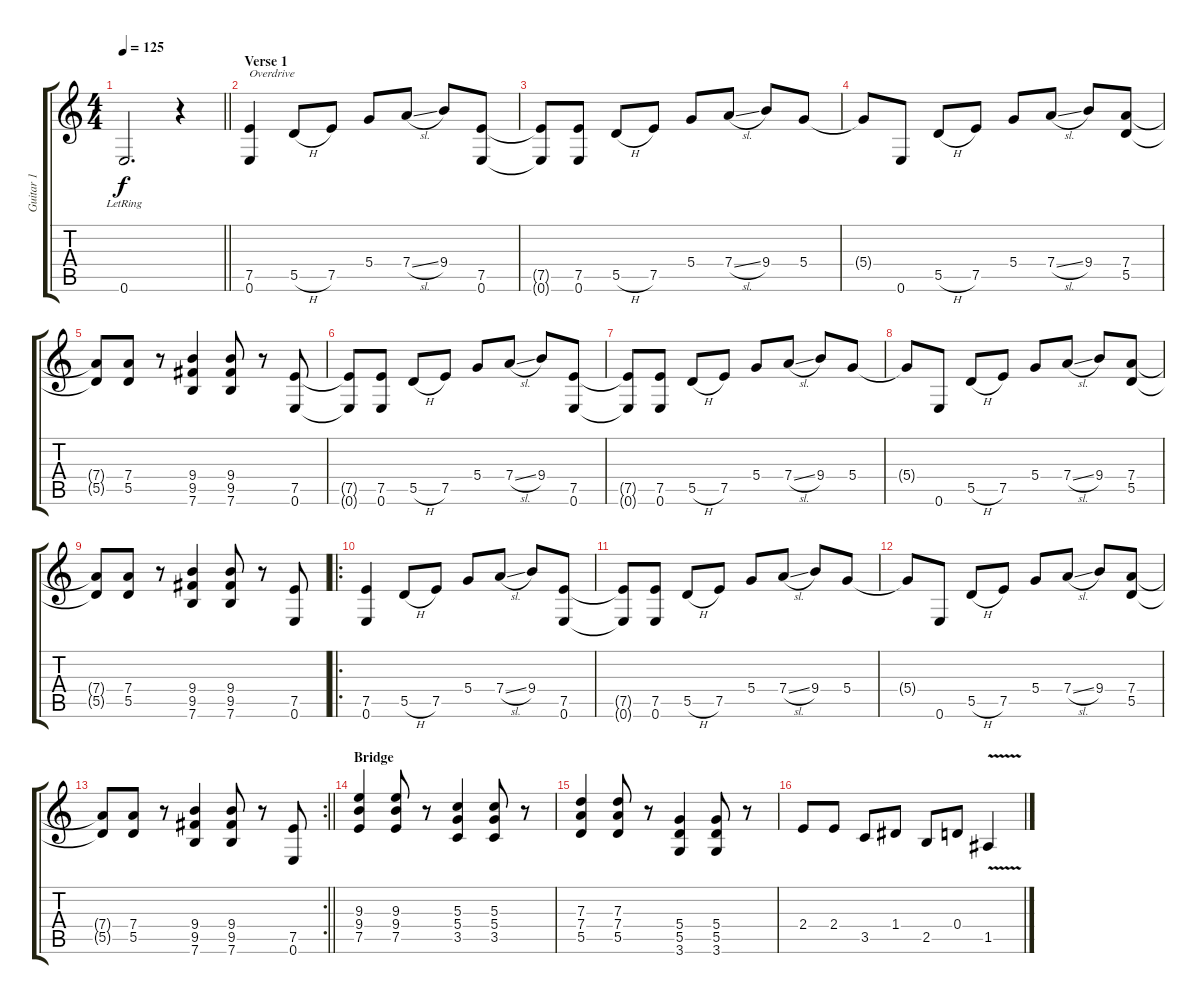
\track ("Guitar 1" "Guitar 1") {instrument acousticguitarnylon}
\staff {score tabs}
\tuning (E4 B3 G3 D3 A2 E2) {hide}
\ts (4 4)
\tempo 125
\clef g2
\barLineRight lightlight
\ks c
0.6{lr}.2{d dy f} r.4 |
\section ("" "Verse 1")
(7.5 0.6).4{txt "Overdrive" instrument distortionguitar} 5.5{h}.8 7.5.8 5.4.8 7.4{sl}.8 9.4.8 (7.5 0.6).8 |
(7.5{t} 0.6{t}).8 (7.5 0.6).8 5.5{h}.8 7.5.8 5.4.8 7.4{sl}.8 9.4.8 5.4.8 |
5.4{t}.8 0.6.8 5.5{h}.8 7.5.8 5.4.8 7.4{sl}.8 9.4.8 (7.4 5.5).8 |
(7.4{t} 5.5{t}).8 (7.4 5.5).8 r.8 (9.4 9.5 7.6).4 (9.4 9.5 7.6).8 r.8 (7.5 0.6).8 |
(7.5{t} 0.6{t}).8 (7.5 0.6).8 5.5{h}.8 7.5.8 5.4.8 7.4{sl}.8 9.4.8 (7.5 0.6).8 |
(7.5{t} 0.6{t}).8 (7.5 0.6).8 5.5{h}.8 7.5.8 5.4.8 7.4{sl}.8 9.4.8 5.4.8 |
5.4{t}.8 0.6.8 5.5{h}.8 7.5.8 5.4.8 7.4{sl}.8 9.4.8 (7.4 5.5).8 |
(7.4{t} 5.5{t}).8 (7.4 5.5).8 r.8 (9.4 9.5 7.6).4 (9.4 9.5 7.6).8 r.8 (7.5 0.6).8 |
\ro
(7.5 0.6).4 5.5{h}.8 7.5.8 5.4.8 7.4{sl}.8 9.4.8 (7.5 0.6).8 |
(7.5{t} 0.6{t}).8 (7.5 0.6).8 5.5{h}.8 7.5.8 5.4.8 7.4{sl}.8 9.4.8 5.4.8 |
5.4{t}.8 0.6.8 5.5{h}.8 7.5.8 5.4.8 7.4{sl}.8 9.4.8 (7.4 5.5).8 |
\rc 2
\barLineRight lightlight
(7.4{t} 5.5{t}).8 (7.4 5.5).8 r.8 (9.4 9.5 7.6).4 (9.4 9.5 7.6).8 r.8 (7.5 0.6).8 |
\section ("" "Bridge")
(9.3 9.4 7.5).4 (9.3 9.4 7.5).8 r.8 (5.3 5.4 3.5).4 (5.3 5.4 3.5).8 r.8 |
(7.3 7.4 5.5).4 (7.3 7.4 5.5).8 r.8 (5.4 5.5 3.6).4 (5.4 5.5 3.6).8 r.8 |
2.4.8 2.4.8 3.5.8 1.4.8 2.5.8 0.4.8 1.5{v}.4
